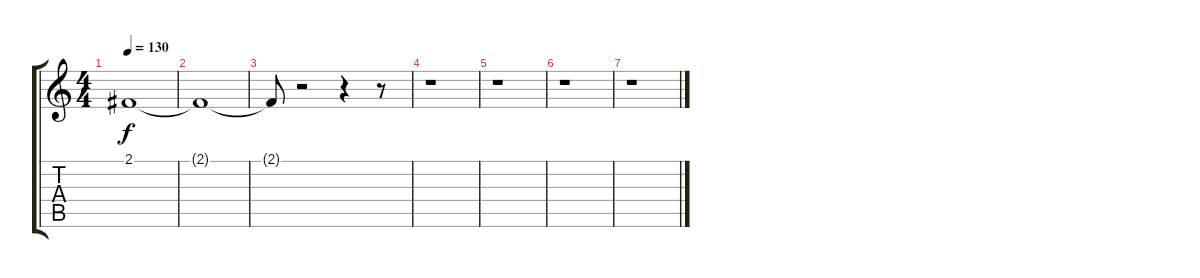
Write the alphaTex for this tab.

\track "" {instrument reversecymbal}
\staff {score tabs}
\tuning (E4 B3 G3 D3 A2 E2) {hide}
\ts (4 4)
\tempo 130
\clef g2
\ks c
2.1.1{dy f} |
2.1{t}.1 |
2.1{t}.8 r.2 r.4 r.8 |
r.1 |
r.1 |
r.1 |
r.1
